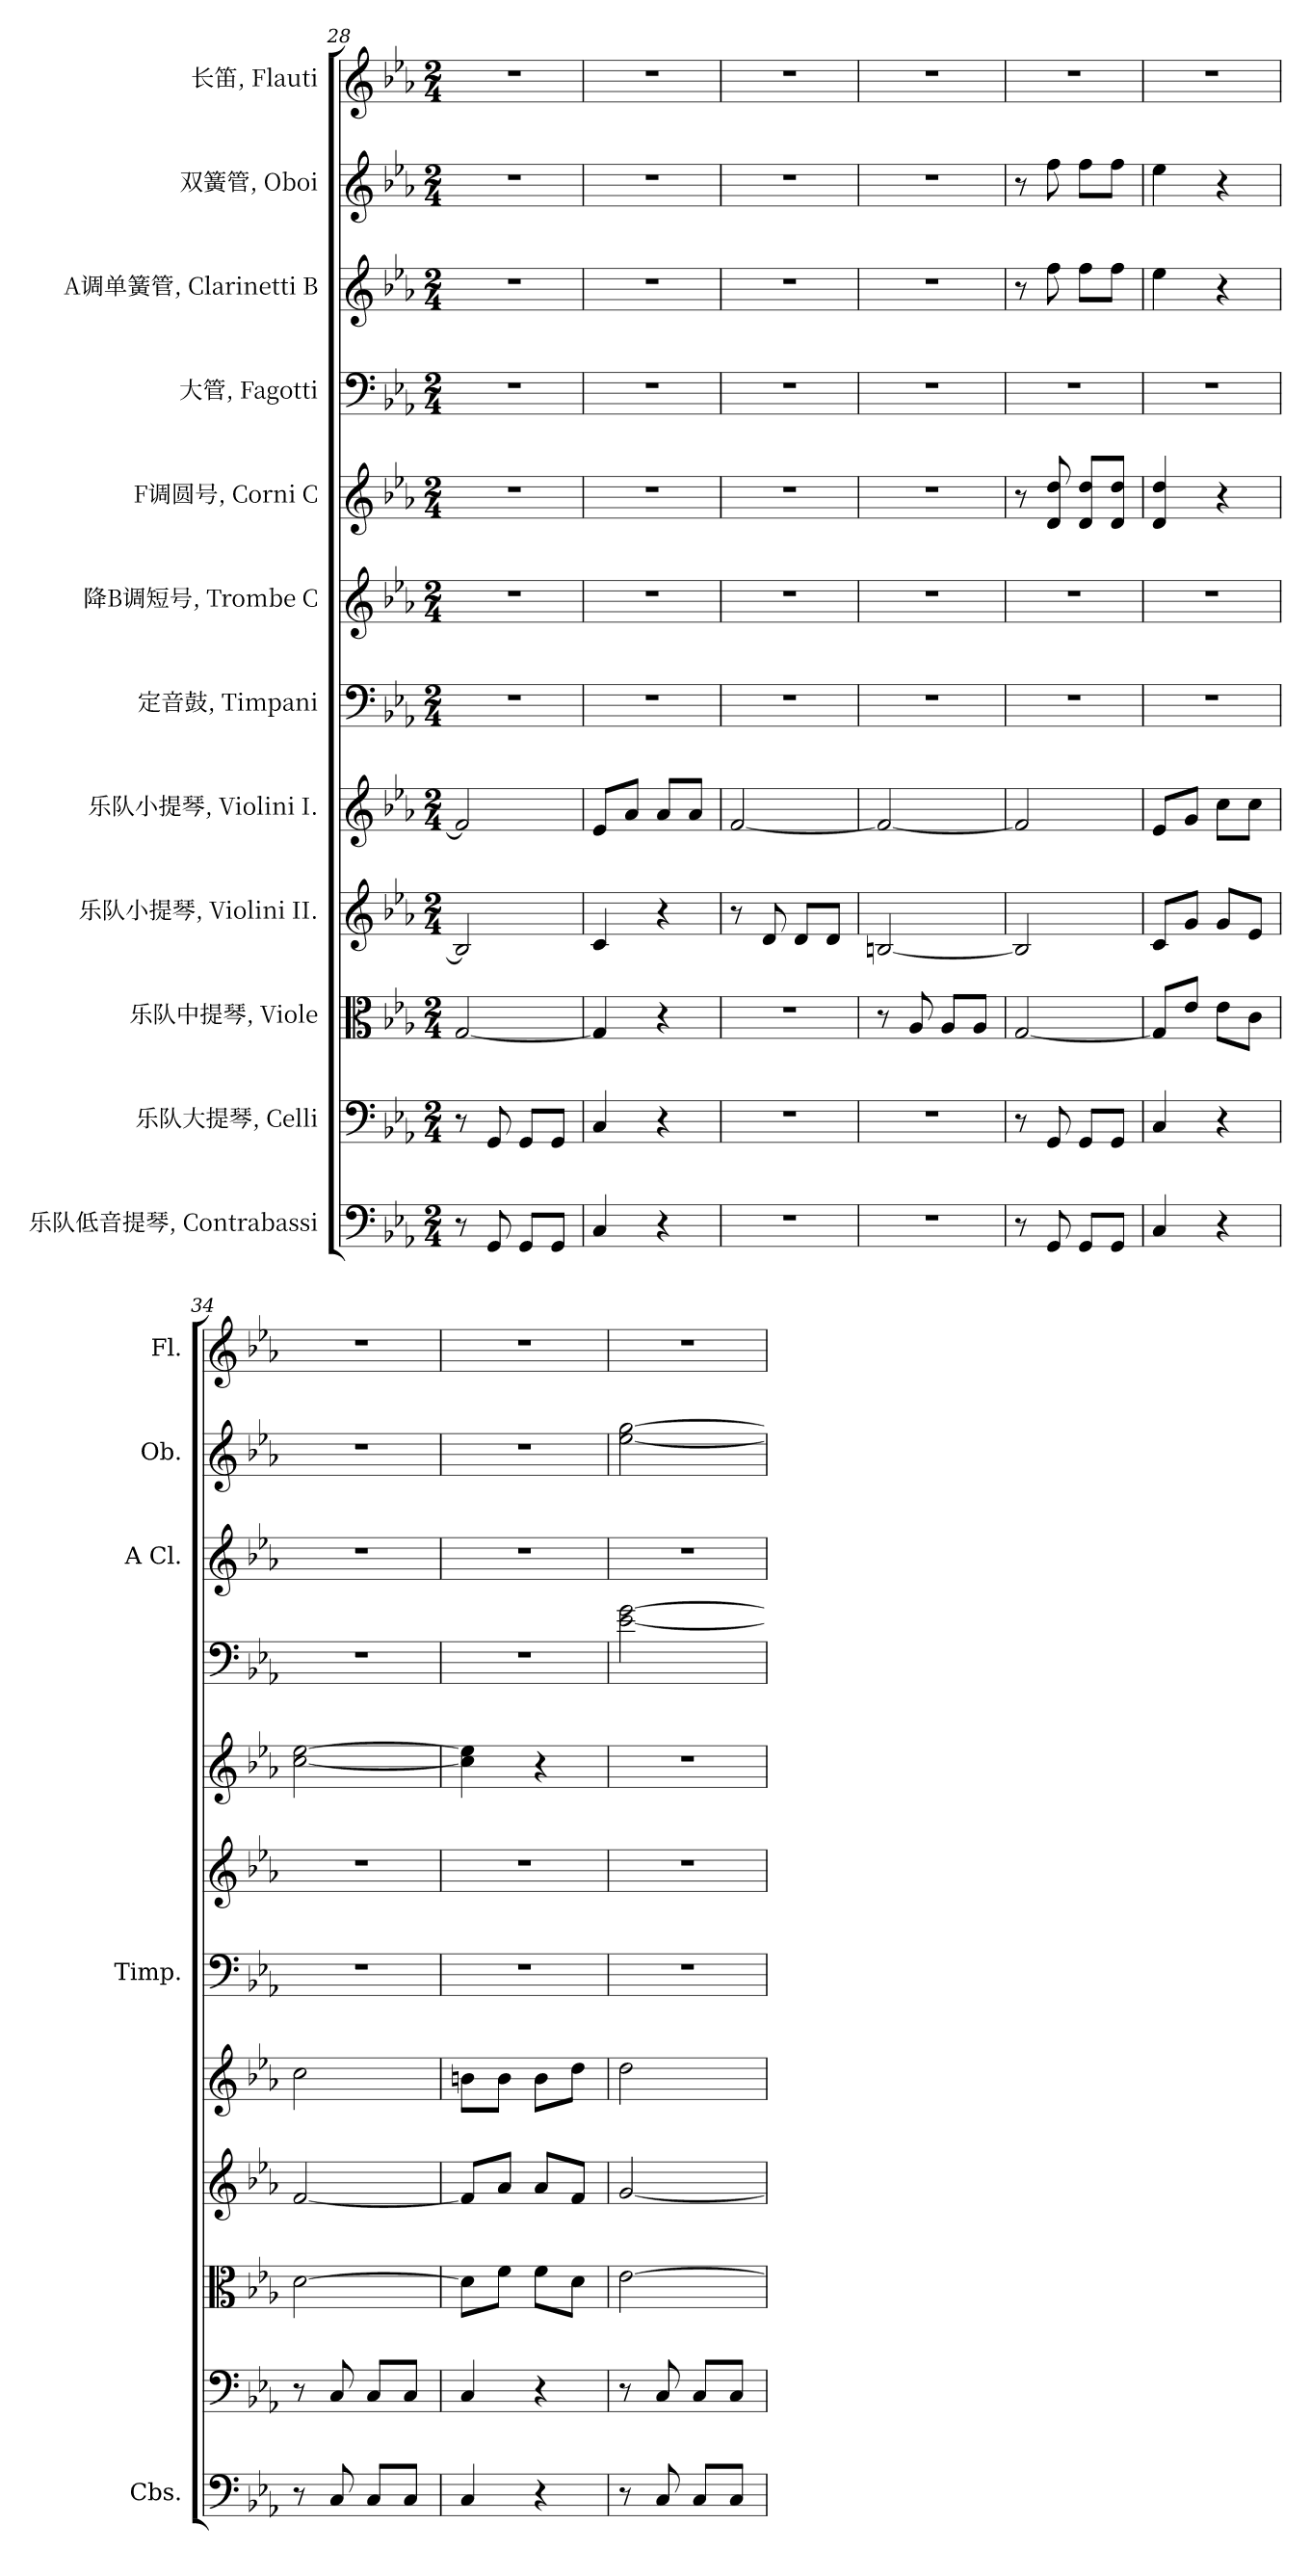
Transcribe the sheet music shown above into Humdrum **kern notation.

**kern	**kern	**kern	**kern	**kern	**kern	**kern	**kern	**kern	**kern	**kern	**kern
*part12	*part11	*part10	*part9	*part8	*part7	*part6	*part5	*part4	*part3	*part2	*part1
*staff12	*staff11	*staff10	*staff9	*staff8	*staff7	*staff6	*staff5	*staff4	*staff3	*staff2	*staff1
*I"乐队低音提琴, Contrabassi	*I"乐队大提琴, Celli	*I"乐队中提琴, Viole	*I"乐队小提琴, Violini II.	*I"乐队小提琴, Violini I.	*I"定音鼓, Timpani	*I"降B调短号, Trombe C	*I"F调圆号, Corni C	*I"大管, Fagotti	*I"A调单簧管, Clarinetti B	*I"双簧管, Oboi	*I"长笛, Flauti
*I'Cbs.	*	*	*	*	*I'Timp.	*	*	*	*I'A Cl.	*I'Ob.	*I'Fl.
*clefF4	*clefF4	*clefC3	*clefG2	*clefG2	*clefF4	*clefG2	*clefG2	*clefF4	*clefG2	*clefG2	*clefG2
*ITrd7c12	*	*	*	*	*	*ITrd1c2	*ITrd4c7	*	*ITrd2c3	*	*
*k[b-e-a-]	*k[b-e-a-]	*k[b-e-a-]	*k[b-e-a-]	*k[b-e-a-]	*k[b-e-a-]	*k[b-e-a-d-g-]	*k[b-e-a-d-]	*k[b-e-a-]	*k[]	*k[b-e-a-]	*k[b-e-a-]
*M2/4	*M2/4	*M2/4	*M2/4	*M2/4	*M2/4	*M2/4	*M2/4	*M2/4	*M2/4	*M2/4	*M2/4
=28	=28	=28	=28	=28	=28	=28	=28	=28	=28	=28	=28
8r	8r	[2G/	2B/]	2f/]	2r	2r	2r	2r	2r	2r	2r
8GGG/	8GG/	.	.	.	.	.	.	.	.	.	.
8GGG/L	8GG/L	.	.	.	.	.	.	.	.	.	.
8GGG/J	8GG/J	.	.	.	.	.	.	.	.	.	.
=29	=29	=29	=29	=29	=29	=29	=29	=29	=29	=29	=29
4CC/	4C/	4G/]	4c/	8e-/L	2r	2r	2r	2r	2r	2r	2r
.	.	.	.	8a-/J	.	.	.	.	.	.	.
4r	4r	4r	4r	8a-/L	.	.	.	.	.	.	.
.	.	.	.	8a-/J	.	.	.	.	.	.	.
=30	=30	=30	=30	=30	=30	=30	=30	=30	=30	=30	=30
2r	2r	2r	8r	[2f/	2r	2r	2r	2r	2r	2r	2r
.	.	.	8d/	.	.	.	.	.	.	.	.
.	.	.	8d/L	.	.	.	.	.	.	.	.
.	.	.	8d/J	.	.	.	.	.	.	.	.
=31	=31	=31	=31	=31	=31	=31	=31	=31	=31	=31	=31
2r	2r	8r	[2Bn/	2f/_	2r	2r	2r	2r	2r	2r	2r
.	.	8A-/	.	.	.	.	.	.	.	.	.
.	.	8A-/L	.	.	.	.	.	.	.	.	.
.	.	8A-/J	.	.	.	.	.	.	.	.	.
=32	=32	=32	=32	=32	=32	=32	=32	=32	=32	=32	=32
8r	8r	[2G/	2B/]	2f/]	2r	2r	8r	2r	8r	8r	2r
8GGG/	8GG/	.	.	.	.	.	8G/ 8g/	.	8dd\	8ff\	.
8GGG/L	8GG/L	.	.	.	.	.	8G/ 8g/L	.	8dd\L	8ff\L	.
8GGG/J	8GG/J	.	.	.	.	.	8G/ 8g/J	.	8dd\J	8ff\J	.
!!LO:PB:g=z
=33	=33	=33	=33	=33	=33	=33	=33	=33	=33	=33	=33
4CC/	4C/	8G/L]	8c/L	8e-/L	2r	2r	4G/ 4g/	2r	4cc\	4ee-\	2r
.	.	8e-/J	8g/J	8g/J	.	.	.	.	.	.	.
4r	4r	8e-\L	8g/L	8cc\L	.	.	4r	.	4r	4r	.
.	.	8c\J	8e-/J	8cc\J	.	.	.	.	.	.	.
=34	=34	=34	=34	=34	=34	=34	=34	=34	=34	=34	=34
8r	8r	[2d\	[2f/	2cc\	2r	2r	[2f\ [2a-\	2r	2r	2r	2r
8CC/	8C/	.	.	.	.	.	.	.	.	.	.
8CC/L	8C/L	.	.	.	.	.	.	.	.	.	.
8CC/J	8C/J	.	.	.	.	.	.	.	.	.	.
=35	=35	=35	=35	=35	=35	=35	=35	=35	=35	=35	=35
4CC/	4C/	8d\L]	8f/L]	8bn\L	2r	2r	4f\] 4a-\]	2r	2r	2r	2r
.	.	8f\J	8a-/J	8b\J	.	.	.	.	.	.	.
4r	4r	8f\L	8a-/L	8b\L	.	.	4r	.	.	.	.
.	.	8d\J	8f/J	8dd\J	.	.	.	.	.	.	.
=36	=36	=36	=36	=36	=36	=36	=36	=36	=36	=36	=36
8r	8r	[2e-\	[2g/	2dd\	2r	2r	2r	[2e-\ [2g\	2r	[2ee-\ [2gg\	2r
8CC/	8C/	.	.	.	.	.	.	.	.	.	.
8CC/L	8C/L	.	.	.	.	.	.	.	.	.	.
8CC/J	8C/J	.	.	.	.	.	.	.	.	.	.
=	=	=	=	=	=	=	=	=	=	=	=
*-	*-	*-	*-	*-	*-	*-	*-	*-	*-	*-	*-
